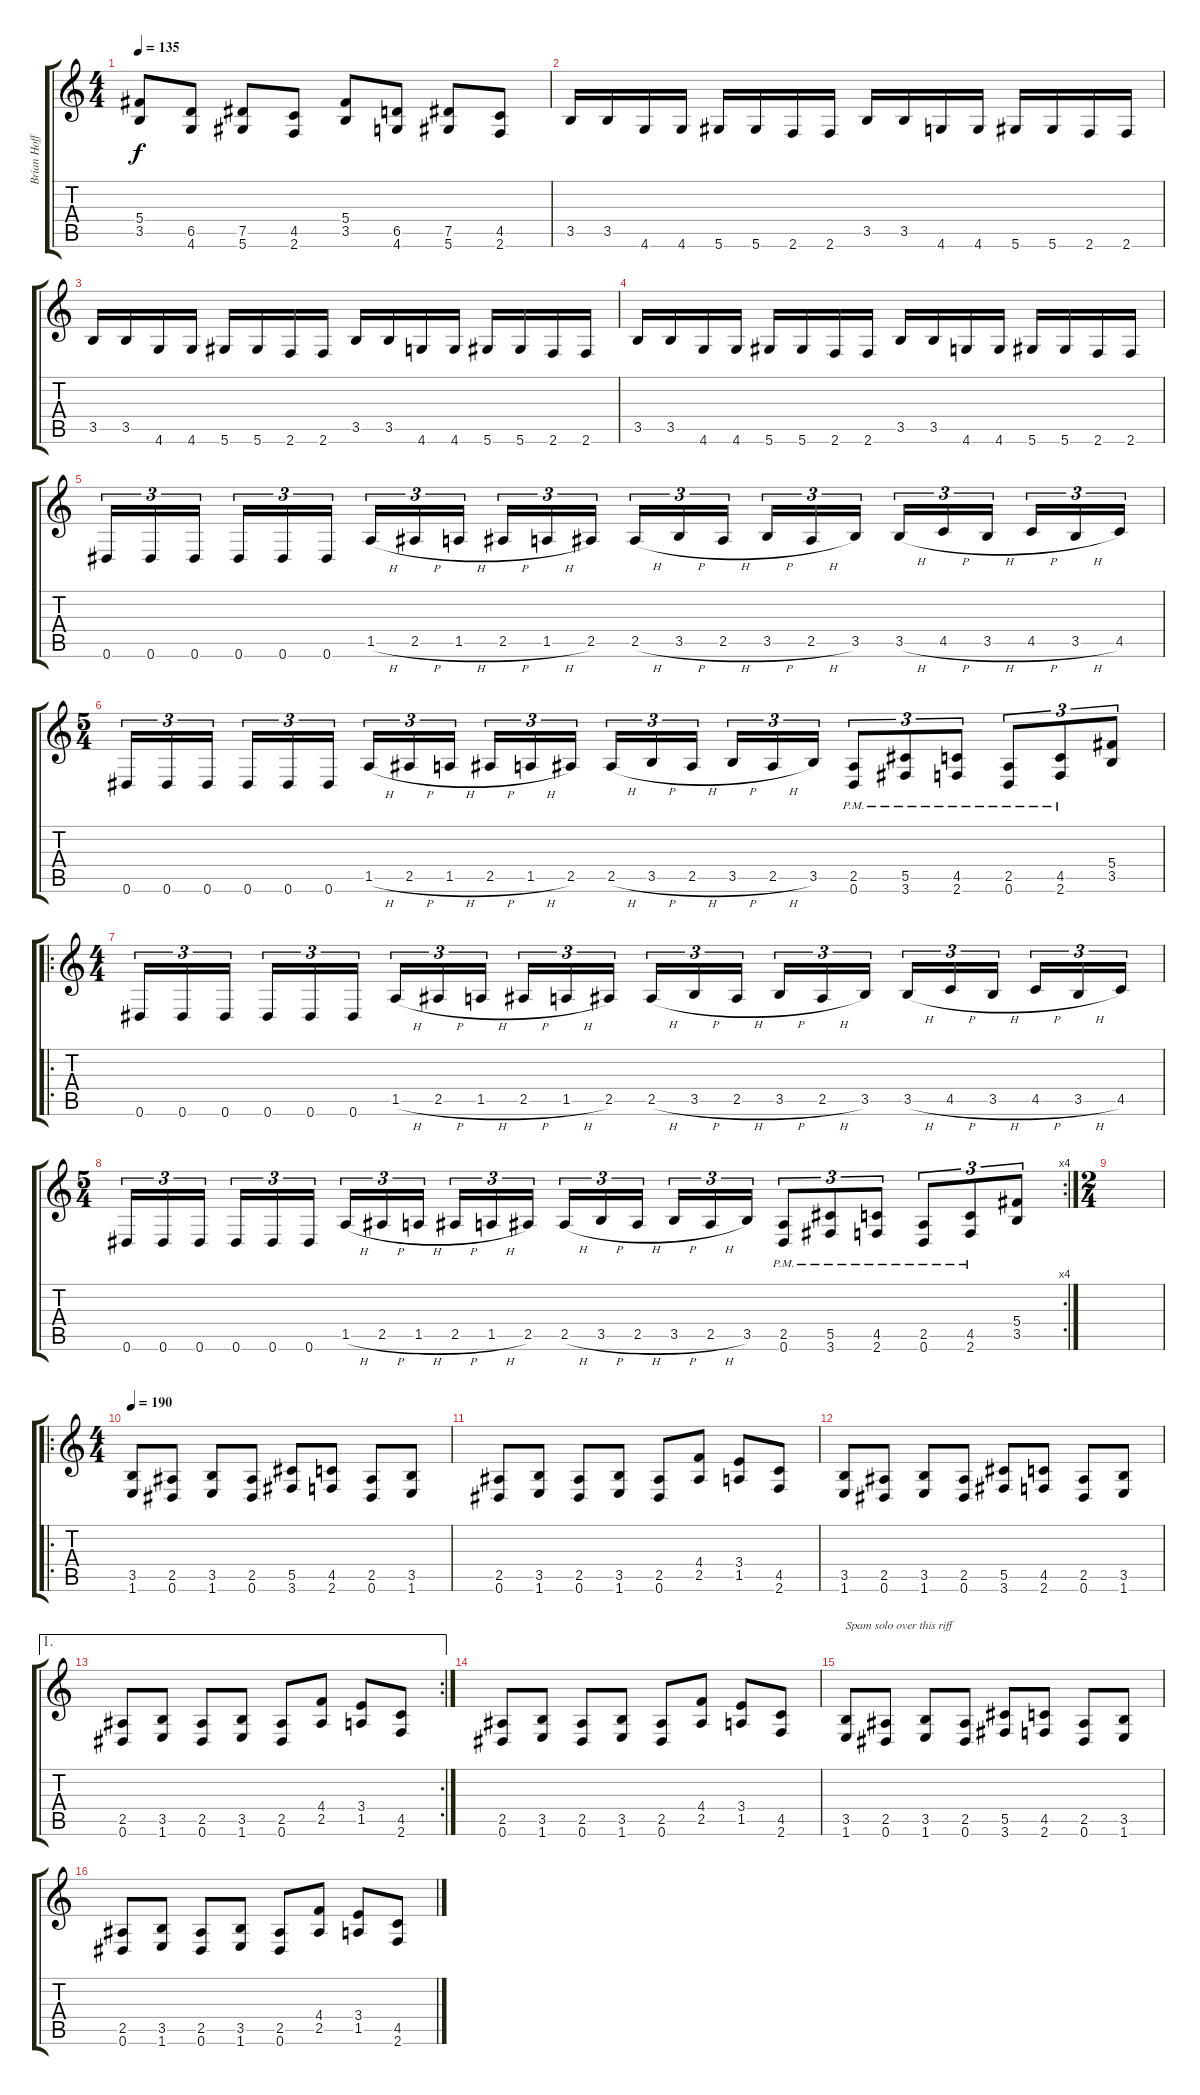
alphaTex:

\track ("Brian Hoffman" "Brian Hoff") {instrument distortionguitar}
\staff {score tabs}
\tuning (Eb4 Bb3 Gb3 Db3 Ab2 Eb2) {hide}
\ts (4 4)
\tempo 135
\clef g2
\ks c
(5.4 3.5).8{dy f instrument distortionguitar} (6.5 4.6).8 (7.5 5.6).8 (4.5 2.6).8 (5.4 3.5).8 (6.5 4.6).8 (7.5 5.6).8 (4.5 2.6).8 |
3.5.16 3.5.16 4.6.16 4.6.16 5.6.16 5.6.16 2.6.16 2.6.16 3.5.16 3.5.16 4.6.16 4.6.16 5.6.16 5.6.16 2.6.16 2.6.16 |
3.5.16 3.5.16 4.6.16 4.6.16 5.6.16 5.6.16 2.6.16 2.6.16 3.5.16 3.5.16 4.6.16 4.6.16 5.6.16 5.6.16 2.6.16 2.6.16 |
3.5.16 3.5.16 4.6.16 4.6.16 5.6.16 5.6.16 2.6.16 2.6.16 3.5.16 3.5.16 4.6.16 4.6.16 5.6.16 5.6.16 2.6.16 2.6.16 |
0.6.16{tu (3 2)} 0.6.16{tu (3 2)} 0.6.16{tu (3 2) beam splitsecondary} 0.6.16{tu (3 2)} 0.6.16{tu (3 2)} 0.6.16{tu (3 2)} 1.5{h}.16{tu (3 2)} 2.5{h}.16{tu (3 2)} 1.5{h}.16{tu (3 2) beam splitsecondary} 2.5{h}.16{tu (3 2)} 1.5{h}.16{tu (3 2)} 2.5.16{tu (3 2)} 2.5{h}.16{tu (3 2)} 3.5{h}.16{tu (3 2)} 2.5{h}.16{tu (3 2) beam splitsecondary} 3.5{h}.16{tu (3 2)} 2.5{h}.16{tu (3 2)} 3.5.16{tu (3 2)} 3.5{h}.16{tu (3 2)} 4.5{h}.16{tu (3 2)} 3.5{h}.16{tu (3 2) beam splitsecondary} 4.5{h}.16{tu (3 2)} 3.5{h}.16{tu (3 2)} 4.5.16{tu (3 2)} |
\ts (5 4)
0.6.16{tu (3 2)} 0.6.16{tu (3 2)} 0.6.16{tu (3 2) beam splitsecondary} 0.6.16{tu (3 2)} 0.6.16{tu (3 2)} 0.6.16{tu (3 2)} 1.5{h}.16{tu (3 2)} 2.5{h}.16{tu (3 2)} 1.5{h}.16{tu (3 2) beam splitsecondary} 2.5{h}.16{tu (3 2)} 1.5{h}.16{tu (3 2)} 2.5.16{tu (3 2)} 2.5{h}.16{tu (3 2)} 3.5{h}.16{tu (3 2)} 2.5{h}.16{tu (3 2) beam splitsecondary} 3.5{h}.16{tu (3 2)} 2.5{h}.16{tu (3 2)} 3.5.16{tu (3 2)} (2.5{pm} 0.6{pm}).8{tu (3 2)} (5.5{pm} 3.6{pm}).8{tu (3 2)} (4.5{pm} 2.6{pm}).8{tu (3 2)} (2.5{pm} 0.6{pm}).8{tu (3 2)} (4.5{pm} 2.6{pm}).8{tu (3 2)} (5.4 3.5).8{tu (3 2)} |
\ro
\ts (4 4)
0.6.16{tu (3 2)} 0.6.16{tu (3 2)} 0.6.16{tu (3 2) beam splitsecondary} 0.6.16{tu (3 2)} 0.6.16{tu (3 2)} 0.6.16{tu (3 2)} 1.5{h}.16{tu (3 2)} 2.5{h}.16{tu (3 2)} 1.5{h}.16{tu (3 2) beam splitsecondary} 2.5{h}.16{tu (3 2)} 1.5{h}.16{tu (3 2)} 2.5.16{tu (3 2)} 2.5{h}.16{tu (3 2)} 3.5{h}.16{tu (3 2)} 2.5{h}.16{tu (3 2) beam splitsecondary} 3.5{h}.16{tu (3 2)} 2.5{h}.16{tu (3 2)} 3.5.16{tu (3 2)} 3.5{h}.16{tu (3 2)} 4.5{h}.16{tu (3 2)} 3.5{h}.16{tu (3 2) beam splitsecondary} 4.5{h}.16{tu (3 2)} 3.5{h}.16{tu (3 2)} 4.5.16{tu (3 2)} |
\rc 4
\ts (5 4)
0.6.16{tu (3 2)} 0.6.16{tu (3 2)} 0.6.16{tu (3 2) beam splitsecondary} 0.6.16{tu (3 2)} 0.6.16{tu (3 2)} 0.6.16{tu (3 2)} 1.5{h}.16{tu (3 2)} 2.5{h}.16{tu (3 2)} 1.5{h}.16{tu (3 2) beam splitsecondary} 2.5{h}.16{tu (3 2)} 1.5{h}.16{tu (3 2)} 2.5.16{tu (3 2)} 2.5{h}.16{tu (3 2)} 3.5{h}.16{tu (3 2)} 2.5{h}.16{tu (3 2) beam splitsecondary} 3.5{h}.16{tu (3 2)} 2.5{h}.16{tu (3 2)} 3.5.16{tu (3 2)} (2.5{pm} 0.6{pm}).8{tu (3 2)} (5.5{pm} 3.6{pm}).8{tu (3 2)} (4.5{pm} 2.6{pm}).8{tu (3 2)} (2.5{pm} 0.6{pm}).8{tu (3 2)} (4.5{pm} 2.6{pm}).8{tu (3 2)} (5.4 3.5).8{tu (3 2)} |
\ts (2 4)
|
\ro
\ts (4 4)
\tempo 190
(3.5 1.6).8 (2.5 0.6).8 (3.5 1.6).8 (2.5 0.6).8 (5.5 3.6).8 (4.5 2.6).8 (2.5 0.6).8 (3.5 1.6).8 |
(2.5 0.6).8 (3.5 1.6).8 (2.5 0.6).8 (3.5 1.6).8 (2.5 0.6).8 (4.4 2.5).8 (3.4 1.5).8 (4.5 2.6).8 |
(3.5 1.6).8 (2.5 0.6).8 (3.5 1.6).8 (2.5 0.6).8 (5.5 3.6).8 (4.5 2.6).8 (2.5 0.6).8 (3.5 1.6).8 |
\ae 1
\rc 2
(2.5 0.6).8 (3.5 1.6).8 (2.5 0.6).8 (3.5 1.6).8 (2.5 0.6).8 (4.4 2.5).8 (3.4 1.5).8 (4.5 2.6).8 |
(2.5 0.6).8 (3.5 1.6).8 (2.5 0.6).8 (3.5 1.6).8 (2.5 0.6).8 (4.4 2.5).8 (3.4 1.5).8 (4.5 2.6).8 |
(3.5 1.6).8{txt "Spam solo over this riff"} (2.5 0.6).8 (3.5 1.6).8 (2.5 0.6).8 (5.5 3.6).8 (4.5 2.6).8 (2.5 0.6).8 (3.5 1.6).8 |
(2.5 0.6).8 (3.5 1.6).8 (2.5 0.6).8 (3.5 1.6).8 (2.5 0.6).8 (4.4 2.5).8 (3.4 1.5).8 (4.5 2.6).8
